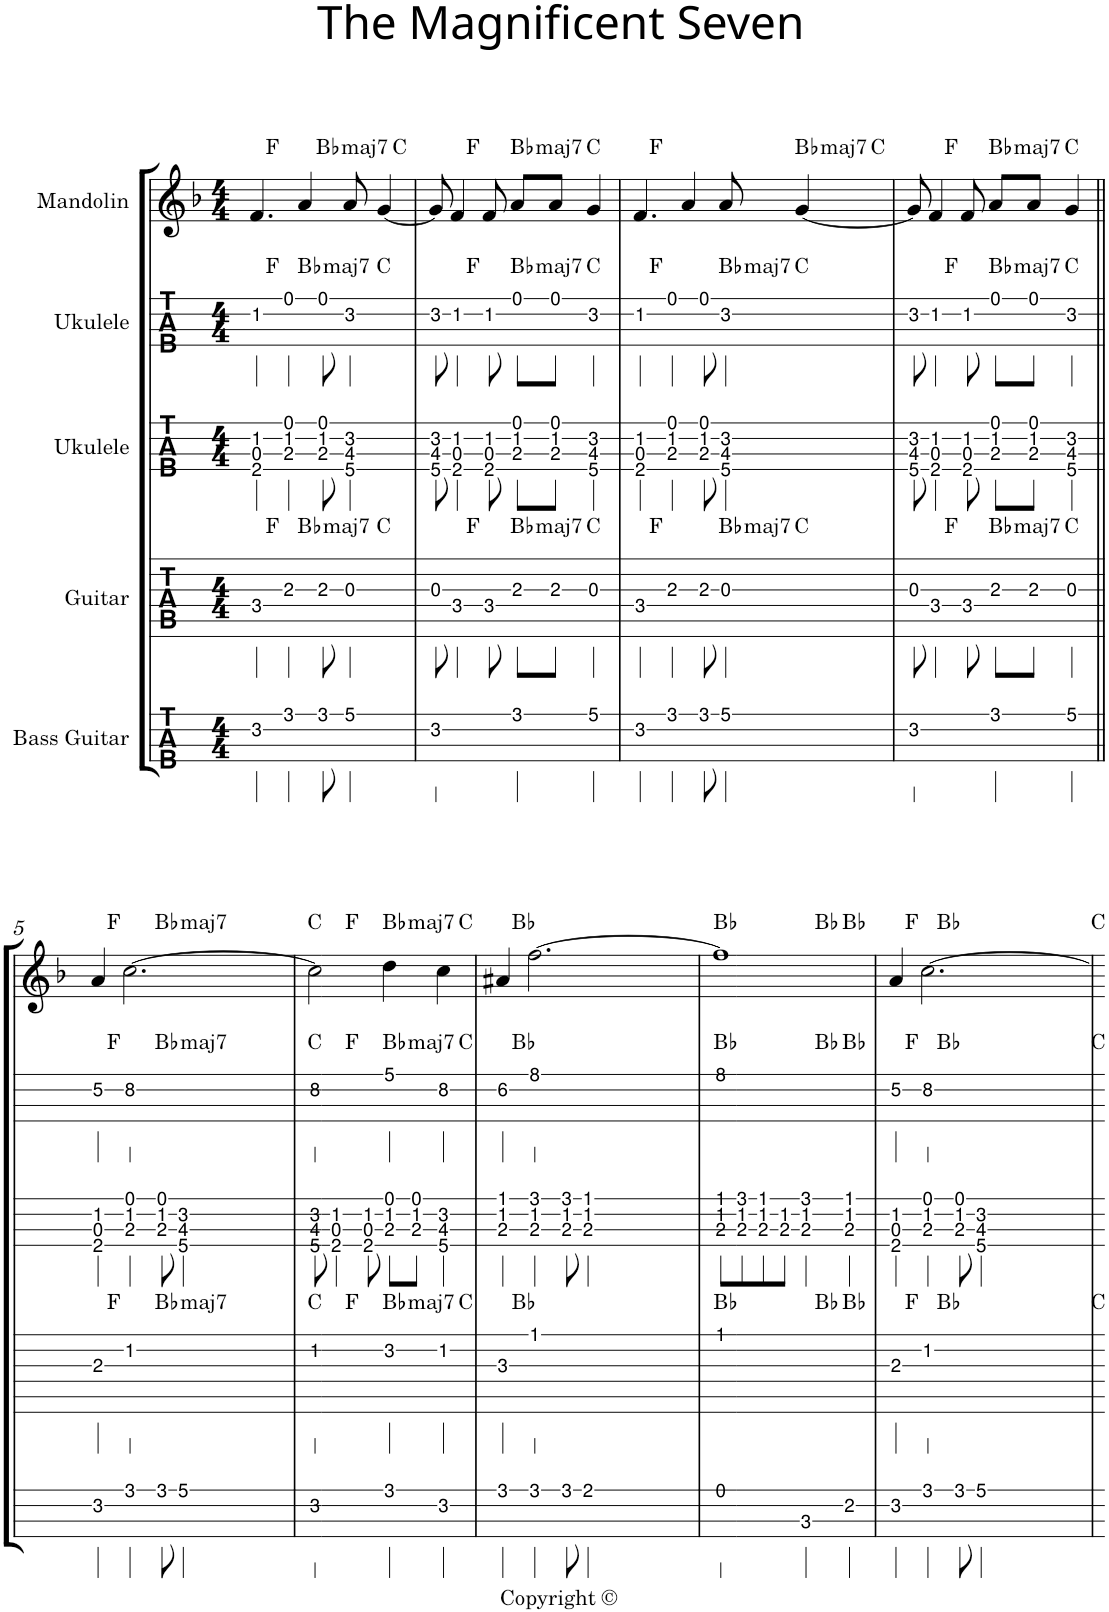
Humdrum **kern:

**kern	**kern	**harte	**kern	**kern	**harte	**kern	**harte
*part5	*part4	*part4	*part3	*part2	*part2	*part1	*part1
*staff5	*staff4	*	*staff3	*staff2	*	*staff1	*
*I"Bass Guitar	*I"Guitar	*	*I"Ukulele	*I"Ukulele	*	*I"Mandolin	*
*stria4	*stria6	*	*stria4	*stria4	*	*	*
*	*	*	*	*	*	*clefG2	*
*k[b-]	*k[b-]	*	*k[b-]	*k[b-]	*	*k[b-]	*
*F:	*F:	*	*F:	*F:	*	*F:	*
*M4/4	*M4/4	*	*M4/4	*M4/4	*	*M4/4	*
=1	=1	=1	=1	=1	=1	=1	=1
*	*^	*	*	*^	*	*^	*
*	*	*^	*	*	*	*^	*	*	*^	*
*	*	*	*^	*	*	*	*	*^	*	*	*	*^	*
4FF\	4F\	8ryy	4.ryy	2.ryy	.	4A\ 4c\ 4f\	4f\	8ryy	4.ryy	2.ryy	.	4.f/	8ryy	2ryy	2..ryy	.
.	.	2..ryy	.	.	F:maj	.	.	2..ryy	.	.	F:maj	.	2..ryy	.	.	F:maj
4AA#\	4A\	.	.	.	.	4d\ 4f\ 4a\	4a\	.	.	.	.	.	.	.	.	.
!	!	!	!	!	!LO:H:kt=maj7	!	!	!	!	!	!LO:H:kt=maj7	!	!	!	!	!
.	.	.	2ryy	.	Bb:maj7	.	.	.	2ryy	.	Bb:maj7	4a/	.	.	.	.
!	!	!	!	!	!	!	!	!	!	!	!	!	!	!	!	!LO:H:kt=maj7
8AA#\	8A\	.	.	.	.	8d\ 8f\ 8a\	8a\	.	.	.	.	.	.	2ryy	.	Bb:maj7
4C\	4G\	.	.	.	.	4c\ 4e\ 4g\	4g\	.	.	.	.	8a/	.	.	.	.
.	.	.	.	4ryy	C:maj	.	.	.	.	4ryy	C:maj	[4g/	.	.	.	.
8ryy	8ryy	.	8ryy	.	.	8ryy	8ryy	.	8ryy	.	.	.	.	.	8ryy	C:maj
*	*	*	*	*	*	*	*	*v	*v	*v	*	*	*	*	*	*
*	*	*v	*v	*v	*	*	*	*	*	*	*v	*v	*v	*
=2	=2	=2	=2	=2	=2	=2	=2	=2	=2	=2
2FF\	8G\	4ryy	.	8c\ 8e\ 8g\	8g\	4ryy	.	8g/]	4ryy	.
.	4F\	.	.	4A\ 4c\ 4f\	4f\	.	.	4f/	.	.
.	.	2.ryy	F:maj	.	.	2.ryy	F:maj	.	2.ryy	F:maj
.	8F\	.	.	8A\ 8c\ 8f\	8f\	.	.	8f/	.	.
!	!	!	!LO:H:kt=maj7	!	!	!	!LO:H:kt=maj7	!	!	!LO:H:kt=maj7
4AA#\	8A\L	.	Bb:maj7	8d\ 8f\ 8a\L	8a\L	.	Bb:maj7	8a/L	.	Bb:maj7
.	8A\J	.	.	8d\ 8f\ 8a\J	8a\J	.	.	8a/J	.	.
4C\	4G\	.	C:maj	4c\ 4e\ 4g\	4g\	.	C:maj	4g/	.	C:maj
=3	=3	=3	=3	=3	=3	=3	=3	=3	=3	=3
*	*	*^	*	*	*	*^	*	*	*^	*
4FF\	4F\	8ryy	2.ryy	.	4A\ 4c\ 4f\	4f\	8ryy	2.ryy	.	4.f/	8ryy	2..ryy	.
.	.	2..ryy	.	F:maj	.	.	2..ryy	.	F:maj	.	2..ryy	.	F:maj
4AA#\	4A\	.	.	.	4d\ 4f\ 4a\	4a\	.	.	.	.	.	.	.
.	.	.	.	.	.	.	.	.	.	4a/	.	.	.
8AA#\	8A\	.	.	.	8d\ 8f\ 8a\	8a\	.	.	.	.	.	.	.
!	!	!	!	!LO:H:kt=maj7	!	!	!	!	!LO:H:kt=maj7	!	!	!	!
4C\	4G\	.	.	Bb:maj7	4c\ 4e\ 4g\	4g\	.	.	Bb:maj7	8a/	.	.	.
!	!	!	!	!	!	!	!	!	!	!	!	!	!LO:H:kt=maj7
.	.	.	4ryy	C:maj	.	.	.	4ryy	C:maj	[4g/	.	.	Bb:maj7
8ryy	8ryy	.	.	.	8ryy	8ryy	.	.	.	.	.	8ryy	C:maj
*	*	*	*	*	*	*	*v	*v	*	*	*	*	*
*	*	*v	*v	*	*	*	*	*	*	*v	*v	*
=4	=4	=4	=4	=4	=4	=4	=4	=4	=4	=4
2FF\	8G\	4ryy	.	8c\ 8e\ 8g\	8g\	4ryy	.	8g/]	4ryy	.
.	4F\	.	.	4A\ 4c\ 4f\	4f\	.	.	4f/	.	.
.	.	2.ryy	F:maj	.	.	2.ryy	F:maj	.	2.ryy	F:maj
.	8F\	.	.	8A\ 8c\ 8f\	8f\	.	.	8f/	.	.
!	!	!	!LO:H:kt=maj7	!	!	!	!LO:H:kt=maj7	!	!	!LO:H:kt=maj7
4AA#\	8A\L	.	Bb:maj7	8d\ 8f\ 8a\L	8a\L	.	Bb:maj7	8a/L	.	Bb:maj7
.	8A\J	.	.	8d\ 8f\ 8a\J	8a\J	.	.	8a/J	.	.
4C\	4G\	.	C:maj	4c\ 4e\ 4g\	4g\	.	C:maj	4g/	.	C:maj
!!LO:LB:g=z
=5||	=5||	=5||	=5||	=5||	=5||	=5||	=5||	=5||	=5||	=5||
*	*	*^	*	*	*	*^	*	*	*^	*
4FF\	4A\	8ryy	2ryy	.	4A\ 4c\ 4f\	4a\	8ryy	2ryy	.	4a/	8ryy	2ryy	.
.	.	1ryy	.	F:maj	.	.	1ryy	.	F:maj	.	1ryy	.	F:maj
4AA#\	2c\	.	.	.	4d\ 4f\ 4a\	2cc\	.	.	.	[2.cc\	.	.	.
!	!	!	!	!LO:H:kt=maj7	!	!	!	!	!LO:H:kt=maj7	!	!	!	!LO:H:kt=maj7
8AA#\	.	.	2..ryy	Bb:maj7	8d\ 8f\ 8a\	.	.	2..ryy	Bb:maj7	.	.	2..ryy	Bb:maj7
4C\	.	.	.	.	4c\ 4e\ 4g\	.	.	.	.	.	.	.	.
.	4ryy	.	.	.	.	4ryy	.	.	.	.	.	.	.
8ryy	.	.	.	.	8ryy	.	.	.	.	.	.	.	.
4.ryy	4.ryy	.	.	.	4.ryy	4.ryy	.	.	.	4.ryy	.	.	.
.	.	4ryy	.	.	.	.	4ryy	.	.	.	4ryy	.	.
=6	=6	=6	=6	=6	=6	=6	=6	=6	=6	=6	=6	=6	=6
2FF\	2c\	4ryy	2..ryy	.	8c\ 8e\ 8g\	2cc\	4ryy	2..ryy	.	2cc\]	4ryy	2..ryy	.
.	.	.	.	.	4A\ 4c\ 4f\	.	.	.	.	.	.	.	.
.	.	2.ryy	.	F:maj	.	.	2.ryy	.	F:maj	.	2.ryy	.	F:maj
.	.	.	.	.	8A\ 8c\ 8f\	.	.	.	.	.	.	.	.
!	!	!	!	!LO:H:kt=maj7	!	!	!	!	!LO:H:kt=maj7	!	!	!	!LO:H:kt=maj7
4AA#\	4d\	.	.	Bb:maj7	8d\ 8f\ 8a\L	4dd\	.	.	Bb:maj7	4dd\	.	.	Bb:maj7
.	.	.	.	.	8d\ 8f\ 8a\J	.	.	.	.	.	.	.	.
4FF\	4c\	.	.	.	4c\ 4e\ 4g\	4cc\	.	.	.	4cc\	.	.	.
.	.	.	8ryy	C:maj	.	.	.	8ryy	C:maj	.	.	8ryy	C:maj
*	*	*	*	*	*	*	*v	*v	*	*	*	*	*
*	*	*v	*v	*	*	*	*	*	*	*v	*v	*
=7	=7	=7	=7	=7	=7	=7	=7	=7	=7	=7
4AA#\	4A#\	8ryy	.	4d\ 4f\ 4b-\	4a#\	8ryy	.	4a#X/	8ryy	.
.	.	1ryy	Bb:maj	.	.	1ryy	Bb:maj	.	1ryy	Bb:maj
4AA#\	2f\	.	.	4d\ 4f\ 4cc\	2ff\	.	.	[2.ff\	.	.
8AA#\	.	.	.	8d\ 8f\ 8cc\	.	.	.	.	.	.
4AA\	.	.	.	4d\ 4f\ 4b-\	.	.	.	.	.	.
.	4ryy	.	.	.	4ryy	.	.	.	.	.
8ryy	.	.	.	8ryy	.	.	.	.	.	.
4.ryy	4.ryy	.	.	4.ryy	4.ryy	.	.	4.ryy	.	.
.	.	4ryy	.	.	.	4ryy	.	.	4ryy	.
=8	=8	=8	=8	=8	=8	=8	=8	=8	=8	=8
*	*	*^	*	*	*	*^	*	*	*^	*
2GG\	1f	2ryy	2.ryy	.	8d\ 8f\ 8b-\L	1ff	2ryy	2.ryy	.	1ff]	2ryy	2.ryy	.
.	.	.	.	.	8d\ 8f\ 8cc\	.	.	.	.	.	.	.	.
.	.	.	.	.	8d\ 8f\ 8b-\	.	.	.	.	.	.	.	.
.	.	.	.	.	8d\ 8f\J	.	.	.	.	.	.	.	.
4CC\	.	8ryy	.	.	4d\ 4f\ 4cc\	.	8ryy	.	.	.	8ryy	.	.
.	.	4.ryy	.	Bb:maj	.	.	4.ryy	.	Bb:maj	.	4.ryy	.	Bb:maj
4EE\	.	.	4ryy	Bb:maj	4d\ 4f\ 4b-\	.	.	4ryy	Bb:maj	.	.	4ryy	Bb:maj
=9	=9	=9	=9	=9	=9	=9	=9	=9	=9	=9	=9	=9	=9
4FF\	4A\	8ryy	4.ryy	.	4A\ 4c\ 4f\	4a\	8ryy	4.ryy	.	4a/	8ryy	4.ryy	.
.	.	1ryy	.	F:maj	.	.	1ryy	.	F:maj	.	1ryy	.	F:maj
4AA#\	2c\	.	.	.	4d\ 4f\ 4a\	2cc\	.	.	.	[2.cc\	.	.	.
.	.	.	1ryy	Bb:maj	.	.	.	1ryy	Bb:maj	.	.	1ryy	Bb:maj
8AA#\	.	.	.	.	8d\ 8f\ 8a\	.	.	.	.	.	.	.	.
4C\	.	.	.	.	4c\ 4e\ 4g\	.	.	.	.	.	.	.	.
.	4ryy	.	.	.	.	4ryy	.	.	.	.	.	.	.
8ryy	.	.	.	.	8ryy	.	.	.	.	.	.	.	.
4.ryy	4.ryy	.	.	.	4.ryy	4.ryy	.	.	.	4.ryy	.	.	.
.	.	4ryy	.	.	.	.	4ryy	.	.	.	4ryy	.	.
*	*	*	*	*	*	*v	*v	*v	*	*	*	*	*
*	*v	*v	*v	*	*	*	*	*v	*v	*v	*
=	=	=	=	=	=	=	=
*-	*-	*-	*-	*-	*-	*-	*-
